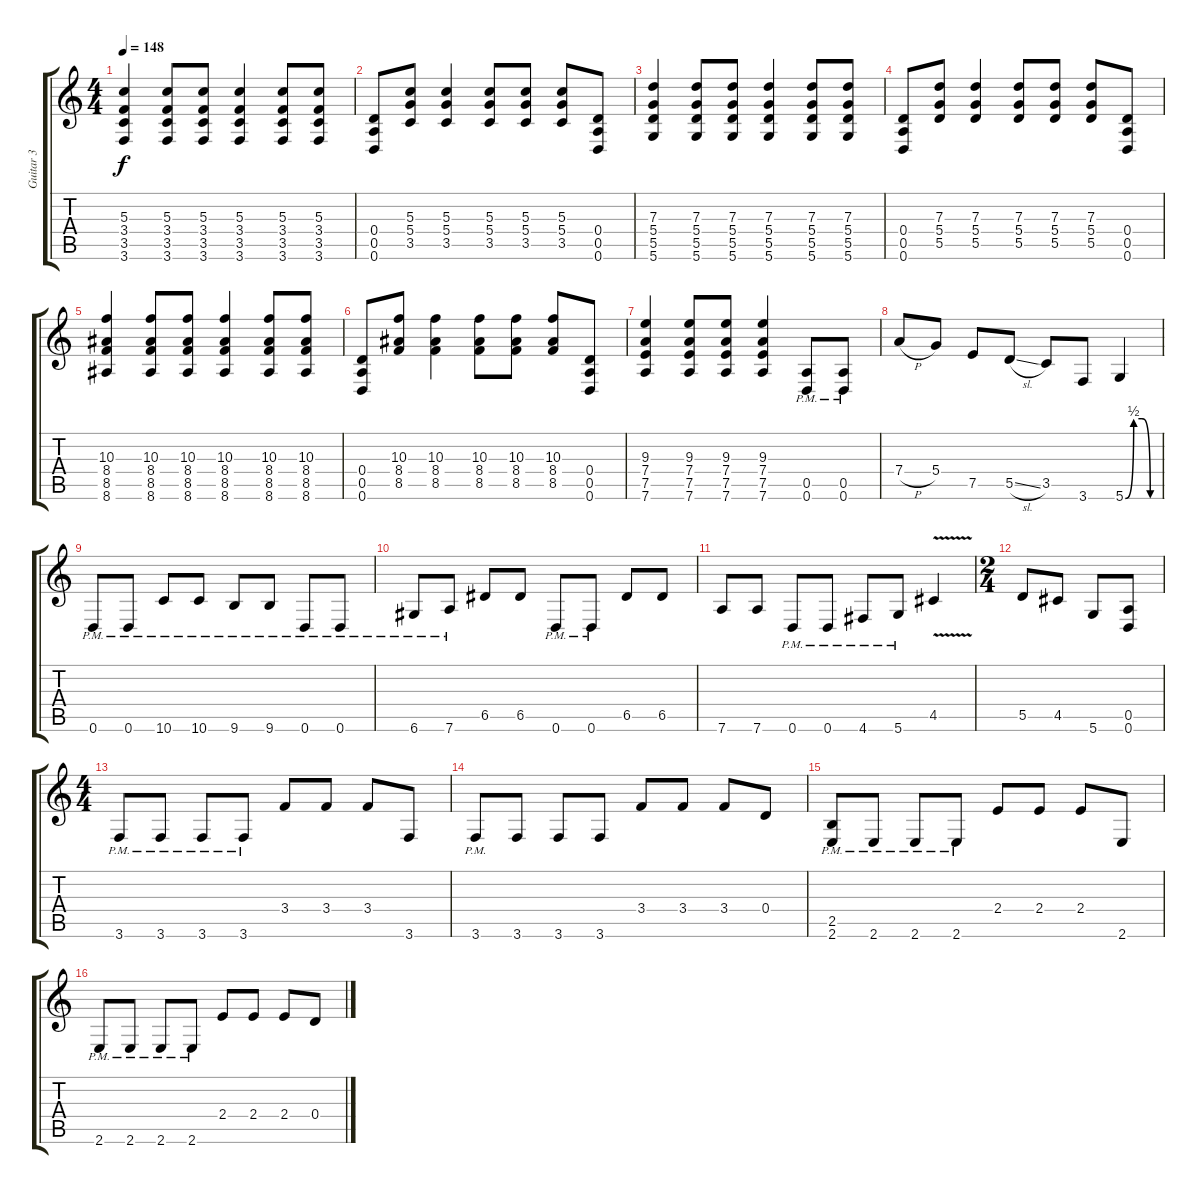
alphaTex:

\track ("Guitar 3" "Guitar 3") {instrument distortionguitar}
\staff {score tabs}
\tuning (E4 B3 G3 D3 A2 D2) {hide}
\ts (4 4)
\tempo 148
\clef g2
\ks c
(5.3 3.4 3.5 3.6).4{dy f} (5.3 3.4 3.5 3.6).8 (5.3 3.4 3.5 3.6).8 (5.3 3.4 3.5 3.6).4 (5.3 3.4 3.5 3.6).8 (5.3 3.4 3.5 3.6).8 |
(0.4 0.5 0.6).8 (5.3 5.4 3.5).8 (5.3 5.4 3.5).4 (5.3 5.4 3.5).8 (5.3 5.4 3.5).8 (5.3 5.4 3.5).8 (0.4 0.5 0.6).8 |
(7.3 5.4 5.5 5.6).4 (7.3 5.4 5.5 5.6).8 (7.3 5.4 5.5 5.6).8 (7.3 5.4 5.5 5.6).4 (7.3 5.4 5.5 5.6).8 (7.3 5.4 5.5 5.6).8 |
(0.4 0.5 0.6).8 (7.3 5.4 5.5).8 (7.3 5.4 5.5).4 (7.3 5.4 5.5).8 (7.3 5.4 5.5).8 (7.3 5.4 5.5).8 (0.4 0.5 0.6).8 |
(10.3 8.4 8.5 8.6).4 (10.3 8.4 8.5 8.6).8 (10.3 8.4 8.5 8.6).8 (10.3 8.4 8.5 8.6).4 (10.3 8.4 8.5 8.6).8 (10.3 8.4 8.5 8.6).8 |
(0.4 0.5 0.6).8 (10.3 8.4 8.5).8 (10.3 8.4 8.5).4 (10.3 8.4 8.5).8 (10.3 8.4 8.5).8 (10.3 8.4 8.5).8 (0.4 0.5 0.6).8 |
(9.3 7.4 7.5 7.6).4 (9.3 7.4 7.5 7.6).8 (9.3 7.4 7.5 7.6).8 (9.3 7.4 7.5 7.6).4 (0.5{pm} 0.6{pm}).8 (0.5{pm} 0.6{pm}).8 |
7.4{h}.8 5.4.8 7.5.8 5.5{sl}.8 3.5.8 3.6.8 5.6{be (custom 0 0 15 2 30 2 45 0 60 0)}.4 |
0.6{pm}.8 0.6{pm}.8 10.6{pm}.8 10.6{pm}.8 9.6{pm}.8 9.6{pm}.8 0.6{pm}.8 0.6{pm}.8 |
6.6{pm}.8 7.6{pm}.8 6.5.8 6.5.8 0.6{pm}.8 0.6{pm}.8 6.5.8 6.5.8 |
7.6.8 7.6.8 0.6{pm}.8 0.6{pm}.8 4.6{pm}.8 5.6{pm}.8 4.5{v}.4 |
\ts (2 4)
5.5.8 4.5.8 5.6.8 (0.5 0.6).8 |
\ts (4 4)
3.6{pm}.8 3.6{pm}.8 3.6{pm}.8 3.6{pm}.8 3.4.8 3.4.8 3.4.8 3.6.8 |
3.6{pm}.8 3.6.8 3.6.8 3.6.8 3.4.8 3.4.8 3.4.8 0.4.8 |
(2.5 2.6{pm}).8 2.6{pm}.8 2.6{pm}.8 2.6{pm}.8 2.4.8 2.4.8 2.4.8 2.6.8 |
2.6{pm}.8 2.6{pm}.8 2.6{pm}.8 2.6{pm}.8 2.4.8 2.4.8 2.4.8 0.4.8
